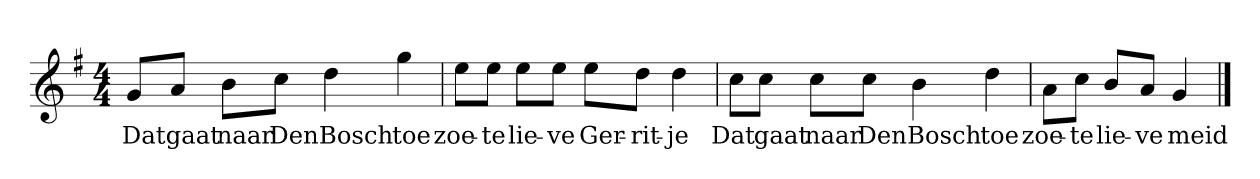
**kern	**text
*part1	*part1
*staff1	*staff1
*clefG2	*
*k[f#]	*
*G:	*
*M4/4	*
*MM120	*
=1	=1
8g/L	Dat
8a/J	gaat
8b\L	naar
8cc\J	Den
4dd	Bosch
4gg	toe
=2	=2
8ee\L	zoe-
8ee\J	-te
8ee\L	lie-
8ee\J	-ve
8ee\L	Ger-
8dd\J	-rit-
4dd	-je
=3	=3
8cc\L	Dat
8cc\J	gaat
8cc\L	naar
8cc\J	Den
4b	Bosch
4dd	toe
=4	=4
8a\L	zoe-
8cc\J	-te
8b/L	lie-
8a/J	-ve
4g	meid
==	==
*-	*-
